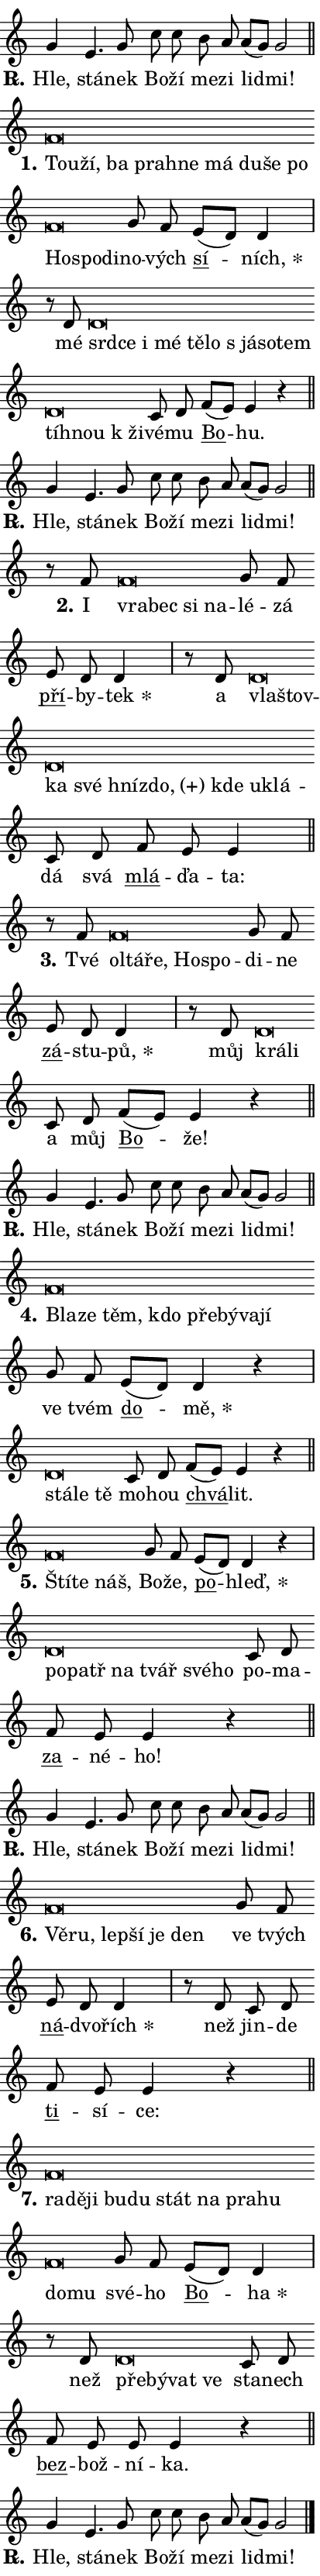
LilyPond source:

\version "2.24.0"
\header { tagline = "" }
\paper {
  indent = 0\cm
  top-margin = 0\cm
  right-margin = 0.13\cm % to fit lyric hyphens
  bottom-margin = 0\cm
  left-margin = 0\cm
  paper-width = 7\cm
  page-breaking = #ly:one-page-breaking
  system-system-spacing.basic-distance = #11
  score-system-spacing.basic-distance = #11
  ragged-last = ##f
}


%% Author: Thomas Morley
%% https://lists.gnu.org/archive/html/lilypond-user/2020-05/msg00002.html
#(define (line-position grob)
"Returns position of @var[grob} in current system:
   @code{'start}, if at first time-step
   @code{'end}, if at last time-step
   @code{'middle} otherwise
"
  (let* ((col (ly:item-get-column grob))
         (ln (ly:grob-object col 'left-neighbor))
         (rn (ly:grob-object col 'right-neighbor))
         (col-to-check-left (if (ly:grob? ln) ln col))
         (col-to-check-right (if (ly:grob? rn) rn col))
         (break-dir-left
           (and
             (ly:grob-property col-to-check-left 'non-musical #f)
             (ly:item-break-dir col-to-check-left)))
         (break-dir-right
           (and
             (ly:grob-property col-to-check-right 'non-musical #f)
             (ly:item-break-dir col-to-check-right))))
        (cond ((eqv? 1 break-dir-left) 'start)
              ((eqv? -1 break-dir-right) 'end)
              (else 'middle))))

#(define (tranparent-at-line-position vctor)
  (lambda (grob)
  "Relying on @code{line-position} select the relevant enry from @var{vctor}.
Used to determine transparency,"
    (case (line-position grob)
      ((end) (not (vector-ref vctor 0)))
      ((middle) (not (vector-ref vctor 1)))
      ((start) (not (vector-ref vctor 2))))))

noteHeadBreakVisibility =
#(define-music-function (break-visibility)(vector?)
"Makes @code{NoteHead}s transparent relying on @var{break-visibility}"
#{
  \override NoteHead.transparent =
    #(tranparent-at-line-position break-visibility)
#})

#(define delete-ledgers-for-transparent-note-heads
  (lambda (grob)
    "Reads whether a @code{NoteHead} is transparent.
If so this @code{NoteHead} is removed from @code{'note-heads} from
@var{grob}, which is supposed to be @code{LedgerLineSpanner}.
As a result ledgers are not printed for this @code{NoteHead}"
    (let* ((nhds-array (ly:grob-object grob 'note-heads))
           (nhds-list
             (if (ly:grob-array? nhds-array)
                 (ly:grob-array->list nhds-array)
                 '()))
           ;; Relies on the transparent-property being done before
           ;; Staff.LedgerLineSpanner.after-line-breaking is executed.
           ;; This is fragile ...
           (to-keep
             (remove
               (lambda (nhd)
                 (ly:grob-property nhd 'transparent #f))
               nhds-list)))
      ;; TODO find a better method to iterate over grob-arrays, similiar
      ;; to filter/remove etc for lists
      ;; For now rebuilt from scratch
      (set! (ly:grob-object grob 'note-heads)  '())
      (for-each
        (lambda (nhd)
          (ly:pointer-group-interface::add-grob grob 'note-heads nhd))
        to-keep))))

squashNotes = {
  \override NoteHead.X-extent = #'(-0.2 . 0.2)
  \override NoteHead.Y-extent = #'(-0.75 . 0)
  \override NoteHead.stencil =
    #(lambda (grob)
       (let ((pos (ly:grob-property grob 'staff-position)))
         (begin
           (if (< pos -7) (display "ERROR: Lower brevis then expected\n") (display "OK: Expected brevis position\n"))
           (if (<= pos -6) ly:text-interface::print ly:note-head::print))))
}
unSquashNotes = {
  \revert NoteHead.X-extent
  \revert NoteHead.Y-extent
  \revert NoteHead.stencil
}

hideNotes = \noteHeadBreakVisibility #begin-of-line-visible
unHideNotes = \noteHeadBreakVisibility #all-visible

% work-around for resetting accidentals
% https://lilypond.org/doc/v2.23/Documentation/notation/displaying-rhythms#unmetered-music
cadenzaMeasure = {
  \cadenzaOff
  \partial 1024 s1024
  \cadenzaOn
}

#(define-markup-command (accent layout props text) (markup?)
  "Underline accented syllable"
  (interpret-markup layout props
    #{\markup \override #'(offset . 4.3) \underline { #text }#}))

responsum = \markup \concat {
  "R" \hspace #-1.05 \path #0.1 #'((moveto 0 0.07) (lineto 0.9 0.8)) \hspace #0.05 "."
}

spaceSize = #0.6828661417322834 % exact space size for TeX Gyre Schola

\layout {
  \context {
    \Staff
    \remove "Time_signature_engraver"
    \override LedgerLineSpanner.after-line-breaking = #delete-ledgers-for-transparent-note-heads
  }
  \context {
    \Lyrics {
      \override LyricSpace.minimum-distance = \spaceSize
      \override LyricText.font-name = #"TeX Gyre Schola"
      \override LyricText.font-size = 1
      \override StanzaNumber.font-name = #"TeX Gyre Schola Bold"
      \override StanzaNumber.font-size = 1
    }
  }
  \context {
    \Score 
    \override NoteHead.text =
      #(lambda (grob) 
        (let ((pos (ly:grob-property grob 'staff-position)))
          #{\markup {
            \combine
              \halign #-0.55 \raise #(if (= pos -6) 0 0.5) \override #'(thickness . 2) \draw-line #'(3.2 . 0)
              \musicglyph "noteheads.sM1"
          }#}))
  }
}

% magnetic-lyrics.ily
%
%   written by
%     Jean Abou Samra <jean@abou-samra.fr>
%     Werner Lemberg <wl@gnu.org>
%
%   adapted by
%     Jiri Hon <jiri.hon@gmail.com>
%
% Version 2022-Apr-15

% https://www.mail-archive.com/lilypond-user@gnu.org/msg149350.html

#(define (Left_hyphen_pointer_engraver context)
   "Collect syllable-hyphen-syllable occurrences in lyrics and store
them in properties.  This engraver only looks to the left.  For
example, if the lyrics input is @code{foo -- bar}, it does the
following.

@itemize @bullet
@item
Set the @code{text} property of the @code{LyricHyphen} grob between
@q{foo} and @q{bar} to @code{foo}.

@item
Set the @code{left-hyphen} property of the @code{LyricText} grob with
text @q{foo} to the @code{LyricHyphen} grob between @q{foo} and
@q{bar}.
@end itemize

Use this auxiliary engraver in combination with the
@code{lyric-@/text::@/apply-@/magnetic-@/offset!} hook."
   (let ((hyphen #f)
         (text #f))
     (make-engraver
      (acknowledgers
       ((lyric-syllable-interface engraver grob source-engraver)
        (set! text grob)))
      (end-acknowledgers
       ((lyric-hyphen-interface engraver grob source-engraver)
        ;(when (not (grob::has-interface grob 'lyric-space-interface))
          (set! hyphen grob)));)
      ((stop-translation-timestep engraver)
       (when (and text hyphen)
         (ly:grob-set-object! text 'left-hyphen hyphen))
       (set! text #f)
       (set! hyphen #f)))))

#(define (lyric-text::apply-magnetic-offset! grob)
   "If the space between two syllables is less than the value in
property @code{LyricText@/.details@/.squash-threshold}, move the right
syllable to the left so that it gets concatenated with the left
syllable.

Use this function as a hook for
@code{LyricText@/.after-@/line-@/breaking} if the
@code{Left_@/hyphen_@/pointer_@/engraver} is active."
   (let ((hyphen (ly:grob-object grob 'left-hyphen #f)))
     (when hyphen
       (let ((left-text (ly:spanner-bound hyphen LEFT)))
         (when (grob::has-interface left-text 'lyric-syllable-interface)
           (let* ((common (ly:grob-common-refpoint grob left-text X))
                  (this-x-ext (ly:grob-extent grob common X))
                  (left-x-ext
                   (begin
                     ;; Trigger magnetism for left-text.
                     (ly:grob-property left-text 'after-line-breaking)
                     (ly:grob-extent left-text common X)))
                  ;; `delta` is the gap width between two syllables.
                  (delta (- (interval-start this-x-ext)
                            (interval-end left-x-ext)))
                  (details (ly:grob-property grob 'details))
                  (threshold (assoc-get 'squash-threshold details 0.2)))
             (when (< delta threshold)
               (let* (;; We have to manipulate the input text so that
                      ;; ligatures crossing syllable boundaries are not
                      ;; disabled.  For languages based on the Latin
                      ;; script this is essentially a beautification.
                      ;; However, for non-Western scripts it can be a
                      ;; necessity.
                      (lt (ly:grob-property left-text 'text))
                      (rt (ly:grob-property grob 'text))
                      (is-space (grob::has-interface hyphen 'lyric-space-interface))
                      (space (if is-space " " ""))
                      (extra-delta (if is-space spaceSize 0))
                      ;; Append new syllable.
                      (ltrt-space (if (and (string? lt) (string? rt))
                                (string-append lt space rt)
                                (make-concat-markup (list lt space rt))))
                      ;; Right-align `ltrt` to the right side.
                      (ltrt-space-markup (grob-interpret-markup
                               grob
                               (make-translate-markup
                                (cons (interval-length this-x-ext) 0)
                                (make-right-align-markup ltrt-space)))))
                 (begin
                   ;; Don't print `left-text`.
                   (ly:grob-set-property! left-text 'stencil #f)
                   ;; Set text and stencil (which holds all collected
                   ;; syllables so far) and shift it to the left.
                   (ly:grob-set-property! grob 'text ltrt-space)
                   (ly:grob-set-property! grob 'stencil ltrt-space-markup)
                   (ly:grob-translate-axis! grob (- (- delta extra-delta)) X))))))))))


#(define (lyric-hyphen::displace-bounds-first grob)
   ;; Make very sure this callback isn't triggered too early.
   (let ((left (ly:spanner-bound grob LEFT))
         (right (ly:spanner-bound grob RIGHT)))
     (ly:grob-property left 'after-line-breaking)
     (ly:grob-property right 'after-line-breaking)
     (ly:lyric-hyphen::print grob)))

squashThreshold = #0.4

\layout {
  \context {
    \Lyrics
    \consists #Left_hyphen_pointer_engraver
    \override LyricText.after-line-breaking =
      #lyric-text::apply-magnetic-offset!
    \override LyricHyphen.stencil = #lyric-hyphen::displace-bounds-first
    \override LyricText.details.squash-threshold = \squashThreshold
    \override LyricHyphen.minimum-distance = 0
    \override LyricHyphen.minimum-length = \squashThreshold
  }
}

squashText = \override LyricText.details.squash-threshold = 9999
unSquashText = \override LyricText.details.squash-threshold = \squashThreshold

leftText = \override LyricText.self-alignment-X = #LEFT
unLeftText = \revert LyricText.self-alignment-X

starOffset = #(lambda (grob) 
                (let ((x_offset (ly:self-alignment-interface::aligned-on-x-parent grob)))
                  (if (= x_offset 0) 0 (+ x_offset 1.2))))

star = #(define-music-function (syllable)(string?)
"Append star separator at the end of a syllable"
#{
  \once \override LyricText.X-offset = #starOffset
  \lyricmode { \markup {
    #syllable
    \override #'((font-name . "TeX Gyre Schola Bold")) \hspace #0.2 \lower #0.65 \larger "*"
  } }
#})

starAccent = #(define-music-function (syllable)(string?)
"Append star separator at the end of a syllable and make accent"
#{
  \once \override LyricText.X-offset = #starOffset
  \lyricmode { \markup {
    \accent #syllable
    \override #'((font-name . "TeX Gyre Schola Bold")) \hspace #0.2 \lower #0.65 \larger "*"
  } }
#})

breath = #(define-music-function (syllable)(string?)
"Append breathing indicator at the end of a syllable"
#{
  \lyricmode { \markup { #syllable "+" } }
#})

optionalBreath = #(define-music-function (syllable)(string?)
"Append optional breathing indicator at the end of a syllable"
#{
  \lyricmode { \markup { #syllable "(+)" } }
#})


\score {
    <<
        \new Voice = "melody" { \cadenzaOn \key c \major \relative { g'4 e4. g8 \bar "" c c \bar "" b a a[( g)] g2 \cadenzaMeasure \bar "||" \break } }
        \new Lyrics \lyricsto "melody" { \lyricmode { \set stanza = \responsum
Hle, stá -- nek Bo -- ží me -- zi lid -- mi! } }
    >>
    \layout {}
}

\score {
    <<
        \new Voice = "melody" { \cadenzaOn \key c \major \relative { \squashNotes f'\breve*1/16 \hideNotes \breve*1/16 \bar "" \breve*1/16 \bar "" \breve*1/16 \bar "" \breve*1/16 \bar "" \breve*1/16 \bar "" \breve*1/16 \bar "" \breve*1/16 \bar "" \breve*1/16 \bar "" \breve*1/16 \bar "" \breve*1/16 \breve*1/16 \bar "" \unHideNotes \unSquashNotes g8 f \bar "" e[( d)] d4 \cadenzaMeasure \bar "|" r8 d8 \squashNotes d\breve*1/16 \hideNotes \breve*1/16 \bar "" \breve*1/16 \bar "" \breve*1/16 \bar "" \breve*1/16 \bar "" \breve*1/16 \bar "" \breve*1/16 \bar "" \breve*1/16 \bar "" \breve*1/16 \bar "" \breve*1/16 \bar "" \breve*1/16 \breve*1/16 \bar "" \unHideNotes \unSquashNotes c8 d \bar "" f[( e)] e4 r \cadenzaMeasure \bar "||" \break } }
        \new Lyrics \lyricsto "melody" { \lyricmode { \set stanza = "1."
\leftText Tou -- \squashText ží, ba pra -- hne má du -- še po Ho -- spo -- di -- \unLeftText \unSquashText no -- vých \markup \accent sí -- \star ních, mé \leftText srd -- \squashText ce i mé tě -- lo "s já" -- so -- tem tíh -- nou "k ži" -- \unLeftText \unSquashText vé -- mu \markup \accent Bo -- hu. } }
    >>
    \layout {}
}

\score {
    <<
        \new Voice = "melody" { \cadenzaOn \key c \major \relative { g'4 e4. g8 \bar "" c c \bar "" b a a[( g)] g2 \cadenzaMeasure \bar "||" \break } }
        \new Lyrics \lyricsto "melody" { \lyricmode { \set stanza = \responsum
Hle, stá -- nek Bo -- ží me -- zi lid -- mi! } }
    >>
    \layout {}
}

\score {
    <<
        \new Voice = "melody" { \cadenzaOn \key c \major \relative { r8 f'8 \squashNotes f\breve*1/16 \hideNotes \breve*1/16 \bar "" \breve*1/16 \breve*1/16 \bar "" \unHideNotes \unSquashNotes g8 f \bar "" e d d4 \cadenzaMeasure \bar "|" r8 d8 \squashNotes d\breve*1/16 \hideNotes \breve*1/16 \bar "" \breve*1/16 \bar "" \breve*1/16 \bar "" \breve*1/16 \bar "" \breve*1/16 \bar "" \breve*1/16 \bar "" \breve*1/16 \breve*1/16 \bar "" \unHideNotes \unSquashNotes c8 d \bar "" f e e4 \cadenzaMeasure \bar "||" \break } }
        \new Lyrics \lyricsto "melody" { \lyricmode { \set stanza = "2."
I \leftText vra -- \squashText bec si na -- \unLeftText \unSquashText lé -- zá \markup \accent pří -- by -- \star tek a \leftText vla -- \squashText štov -- ka své hníz -- \optionalBreath do, kde u -- klá -- \unLeftText \unSquashText dá svá \markup \accent mlá -- ďa -- ta: } }
    >>
    \layout {}
}

\score {
    <<
        \new Voice = "melody" { \cadenzaOn \key c \major \relative { r8 f'8 \squashNotes f\breve*1/16 \hideNotes \breve*1/16 \bar "" \breve*1/16 \bar "" \breve*1/16 \breve*1/16 \bar "" \unHideNotes \unSquashNotes g8 f \bar "" e d d4 \cadenzaMeasure \bar "|" r8 d8 \squashNotes d\breve*1/16 \hideNotes \breve*1/16 \bar "" \unHideNotes \unSquashNotes c8 d \bar "" f[( e)] e4 r \cadenzaMeasure \bar "||" \break } }
        \new Lyrics \lyricsto "melody" { \lyricmode { \set stanza = "3."
Tvé \leftText ol -- \squashText tá -- ře, Ho -- spo -- \unLeftText \unSquashText di -- ne \markup \accent zá -- stu -- \star pů, můj \leftText krá -- \squashText li \unLeftText \unSquashText a můj \markup \accent Bo -- že! } }
    >>
    \layout {}
}

\score {
    <<
        \new Voice = "melody" { \cadenzaOn \key c \major \relative { g'4 e4. g8 \bar "" c c \bar "" b a a[( g)] g2 \cadenzaMeasure \bar "||" \break } }
        \new Lyrics \lyricsto "melody" { \lyricmode { \set stanza = \responsum
Hle, stá -- nek Bo -- ží me -- zi lid -- mi! } }
    >>
    \layout {}
}

\score {
    <<
        \new Voice = "melody" { \cadenzaOn \key c \major \relative { \squashNotes f'\breve*1/16 \hideNotes \breve*1/16 \bar "" \breve*1/16 \bar "" \breve*1/16 \bar "" \breve*1/16 \bar "" \breve*1/16 \bar "" \breve*1/16 \breve*1/16 \bar "" \unHideNotes \unSquashNotes g8 f \bar "" e[( d)] d4 r \cadenzaMeasure \bar "|" \squashNotes d\breve*1/16 \hideNotes \breve*1/16 \breve*1/16 \bar "" \unHideNotes \unSquashNotes c8 d \bar "" f[( e)] e4 r \cadenzaMeasure \bar "||" \break } }
        \new Lyrics \lyricsto "melody" { \lyricmode { \set stanza = "4."
\leftText Bla -- \squashText ze těm, kdo pře -- bý -- va -- jí \unLeftText \unSquashText ve tvém \markup \accent do -- \star mě, \leftText stá -- \squashText le tě \unLeftText \unSquashText mo -- hou \markup \accent chvá -- lit. } }
    >>
    \layout {}
}

\score {
    <<
        \new Voice = "melody" { \cadenzaOn \key c \major \relative { \squashNotes f'\breve*1/16 \hideNotes \breve*1/16 \breve*1/16 \bar "" \unHideNotes \unSquashNotes g8 f \bar "" e[( d)] d4 r \cadenzaMeasure \bar "|" \squashNotes d\breve*1/16 \hideNotes \breve*1/16 \bar "" \breve*1/16 \bar "" \breve*1/16 \bar "" \breve*1/16 \breve*1/16 \bar "" \unHideNotes \unSquashNotes c8 d \bar "" f e e4 r \cadenzaMeasure \bar "||" \break } }
        \new Lyrics \lyricsto "melody" { \lyricmode { \set stanza = "5."
\leftText Ští -- \squashText te náš, \unLeftText \unSquashText Bo -- že, \markup \accent po -- \star hleď, \leftText po -- \squashText patř na tvář své -- ho \unLeftText \unSquashText po -- ma -- \markup \accent za -- né -- ho! } }
    >>
    \layout {}
}

\score {
    <<
        \new Voice = "melody" { \cadenzaOn \key c \major \relative { g'4 e4. g8 \bar "" c c \bar "" b a a[( g)] g2 \cadenzaMeasure \bar "||" \break } }
        \new Lyrics \lyricsto "melody" { \lyricmode { \set stanza = \responsum
Hle, stá -- nek Bo -- ží me -- zi lid -- mi! } }
    >>
    \layout {}
}

\score {
    <<
        \new Voice = "melody" { \cadenzaOn \key c \major \relative { \squashNotes f'\breve*1/16 \hideNotes \breve*1/16 \bar "" \breve*1/16 \bar "" \breve*1/16 \bar "" \breve*1/16 \breve*1/16 \bar "" \unHideNotes \unSquashNotes g8 f \bar "" e d d4 \cadenzaMeasure \bar "|" r8 d8 c8 d \bar "" f e e4 r \cadenzaMeasure \bar "||" \break } }
        \new Lyrics \lyricsto "melody" { \lyricmode { \set stanza = "6."
\leftText Vě -- \squashText ru, lep -- ší je den \unLeftText \unSquashText ve tvých \markup \accent ná -- dvo -- \star řích než jin -- de \markup \accent ti -- sí -- ce: } }
    >>
    \layout {}
}

\score {
    <<
        \new Voice = "melody" { \cadenzaOn \key c \major \relative { \squashNotes f'\breve*1/16 \hideNotes \breve*1/16 \bar "" \breve*1/16 \bar "" \breve*1/16 \bar "" \breve*1/16 \bar "" \breve*1/16 \bar "" \breve*1/16 \bar "" \breve*1/16 \bar "" \breve*1/16 \bar "" \breve*1/16 \breve*1/16 \bar "" \unHideNotes \unSquashNotes g8 f \bar "" e[( d)] d4 \cadenzaMeasure \bar "|" r8 d8 \squashNotes d\breve*1/16 \hideNotes \breve*1/16 \bar "" \breve*1/16 \breve*1/16 \bar "" \unHideNotes \unSquashNotes c8 d \bar "" f e e e4 r \cadenzaMeasure \bar "||" \break } }
        \new Lyrics \lyricsto "melody" { \lyricmode { \set stanza = "7."
\leftText ra -- \squashText dě -- ji bu -- du stát na pra -- hu do -- mu \unLeftText \unSquashText své -- ho \markup \accent Bo -- \star ha než \leftText pře -- \squashText bý -- vat ve \unLeftText \unSquashText sta -- nech \markup \accent bez -- bož -- ní -- ka. } }
    >>
    \layout {}
}

\score {
    <<
        \new Voice = "melody" { \cadenzaOn \key c \major \relative { g'4 e4. g8 \bar "" c c \bar "" b a a[( g)] g2 \cadenzaMeasure \bar "||" \break } \bar "|." }
        \new Lyrics \lyricsto "melody" { \lyricmode { \set stanza = \responsum
Hle, stá -- nek Bo -- ží me -- zi lid -- mi! } }
    >>
    \layout {}
}
